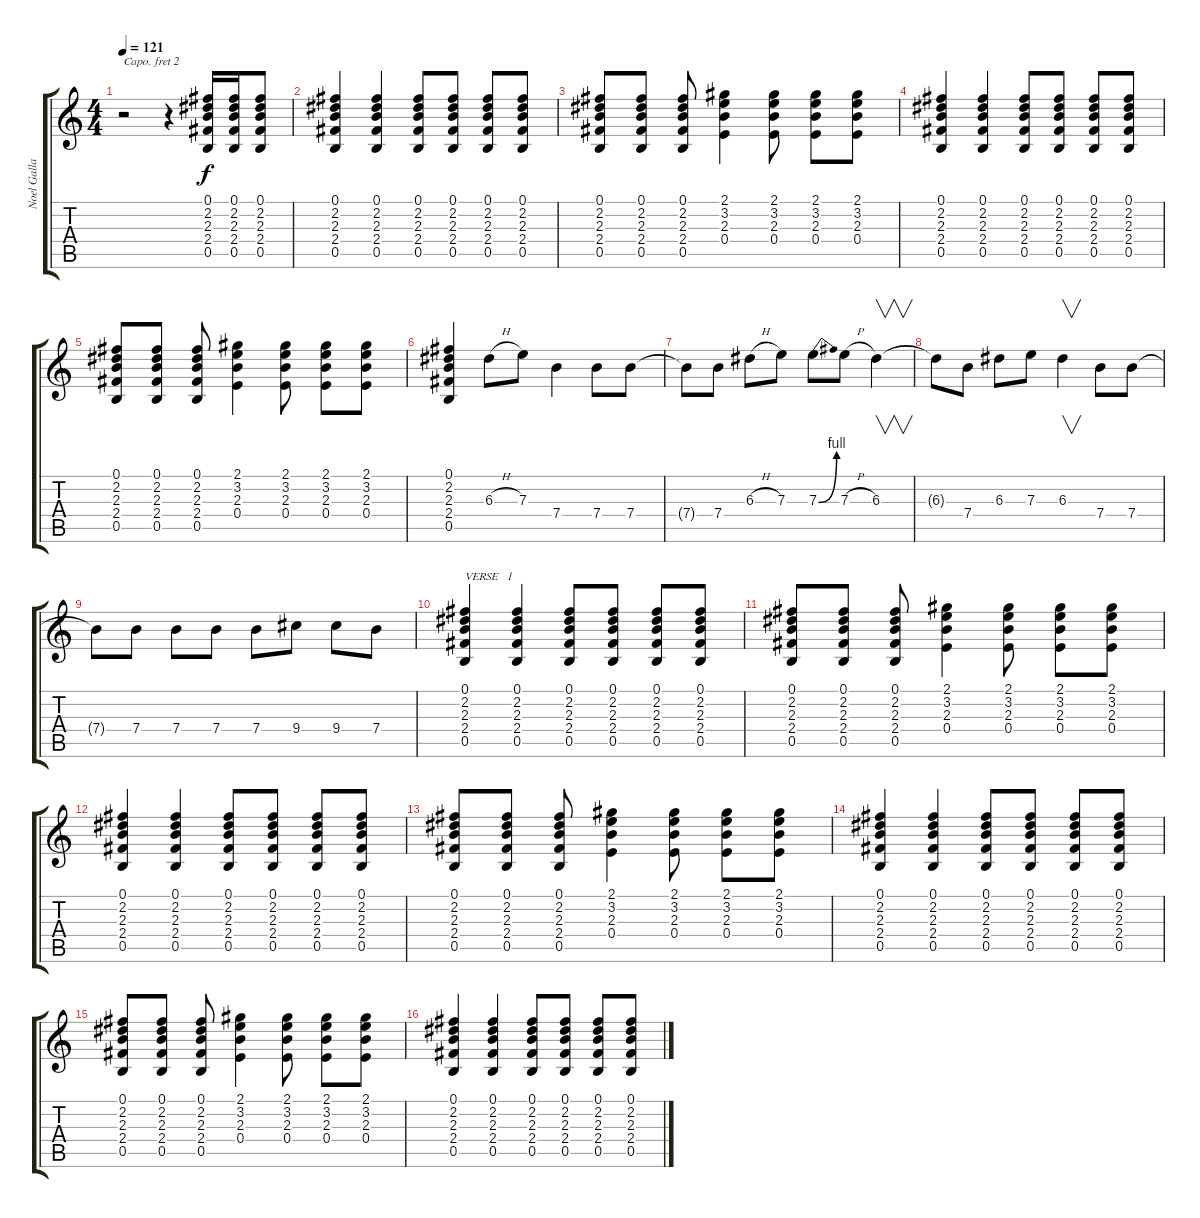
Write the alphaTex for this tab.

\track ("Noel Gallagher - Lead Guitar" "Noel Galla") {instrument overdrivenguitar}
\staff {score tabs}
\capo 2
\tuning (E4 B3 G3 D3 A2 E2) {hide}
\ts (4 4)
\tempo 121
\clef g2
\ks c
r.2{dy f instrument overdrivenguitar} r.4 (0.1 2.2 2.3 2.4 0.5).16 (0.1 2.2 2.3 2.4 0.5).16 (0.1 2.2 2.3 2.4 0.5).8 |
(0.1 2.2 2.3 2.4 0.5).4 (0.1 2.2 2.3 2.4 0.5).4 (0.1 2.2 2.3 2.4 0.5).8 (0.1 2.2 2.3 2.4 0.5).8 (0.1 2.2 2.3 2.4 0.5).8 (0.1 2.2 2.3 2.4 0.5).8 |
(0.1 2.2 2.3 2.4 0.5).8 (0.1 2.2 2.3 2.4 0.5).8 (0.1 2.2 2.3 2.4 0.5).8 (2.1 3.2 2.3 0.4).4 (2.1 3.2 2.3 0.4).8 (2.1 3.2 2.3 0.4).8 (2.1 3.2 2.3 0.4).8 |
(0.1 2.2 2.3 2.4 0.5).4 (0.1 2.2 2.3 2.4 0.5).4 (0.1 2.2 2.3 2.4 0.5).8 (0.1 2.2 2.3 2.4 0.5).8 (0.1 2.2 2.3 2.4 0.5).8 (0.1 2.2 2.3 2.4 0.5).8 |
(0.1 2.2 2.3 2.4 0.5).8 (0.1 2.2 2.3 2.4 0.5).8 (0.1 2.2 2.3 2.4 0.5).8 (2.1 3.2 2.3 0.4).4 (2.1 3.2 2.3 0.4).8 (2.1 3.2 2.3 0.4).8 (2.1 3.2 2.3 0.4).8 |
(0.1 2.2 2.3 2.4 0.5).4 6.3{h}.8{volume 16} 7.3.8 7.4.4 7.4.8 7.4.8 |
7.4{t}.8 7.4.8 6.3{h}.8 7.3.8 7.3{be (bend 0 0 60 4)}.8 7.3{h}.8 6.3.4{v} |
6.3{t}.8 7.4.8 6.3.8 7.3.8 6.3.4{v} 7.4.8 7.4.8 |
7.4{t}.8 7.4.8 7.4.8 7.4.8 7.4.8 9.4.8 9.4.8 7.4.8 |
(0.1 2.2 2.3 2.4 0.5).4{txt "VERSE   1" volume 12} (0.1 2.2 2.3 2.4 0.5).4 (0.1 2.2 2.3 2.4 0.5).8 (0.1 2.2 2.3 2.4 0.5).8 (0.1 2.2 2.3 2.4 0.5).8 (0.1 2.2 2.3 2.4 0.5).8 |
(0.1 2.2 2.3 2.4 0.5).8 (0.1 2.2 2.3 2.4 0.5).8 (0.1 2.2 2.3 2.4 0.5).8 (2.1 3.2 2.3 0.4).4 (2.1 3.2 2.3 0.4).8 (2.1 3.2 2.3 0.4).8 (2.1 3.2 2.3 0.4).8 |
(0.1 2.2 2.3 2.4 0.5).4 (0.1 2.2 2.3 2.4 0.5).4 (0.1 2.2 2.3 2.4 0.5).8 (0.1 2.2 2.3 2.4 0.5).8 (0.1 2.2 2.3 2.4 0.5).8 (0.1 2.2 2.3 2.4 0.5).8 |
(0.1 2.2 2.3 2.4 0.5).8 (0.1 2.2 2.3 2.4 0.5).8 (0.1 2.2 2.3 2.4 0.5).8 (2.1 3.2 2.3 0.4).4 (2.1 3.2 2.3 0.4).8 (2.1 3.2 2.3 0.4).8 (2.1 3.2 2.3 0.4).8 |
(0.1 2.2 2.3 2.4 0.5).4 (0.1 2.2 2.3 2.4 0.5).4 (0.1 2.2 2.3 2.4 0.5).8 (0.1 2.2 2.3 2.4 0.5).8 (0.1 2.2 2.3 2.4 0.5).8 (0.1 2.2 2.3 2.4 0.5).8 |
(0.1 2.2 2.3 2.4 0.5).8 (0.1 2.2 2.3 2.4 0.5).8 (0.1 2.2 2.3 2.4 0.5).8 (2.1 3.2 2.3 0.4).4 (2.1 3.2 2.3 0.4).8 (2.1 3.2 2.3 0.4).8 (2.1 3.2 2.3 0.4).8 |
(0.1 2.2 2.3 2.4 0.5).4 (0.1 2.2 2.3 2.4 0.5).4 (0.1 2.2 2.3 2.4 0.5).8 (0.1 2.2 2.3 2.4 0.5).8 (0.1 2.2 2.3 2.4 0.5).8 (0.1 2.2 2.3 2.4 0.5).8
